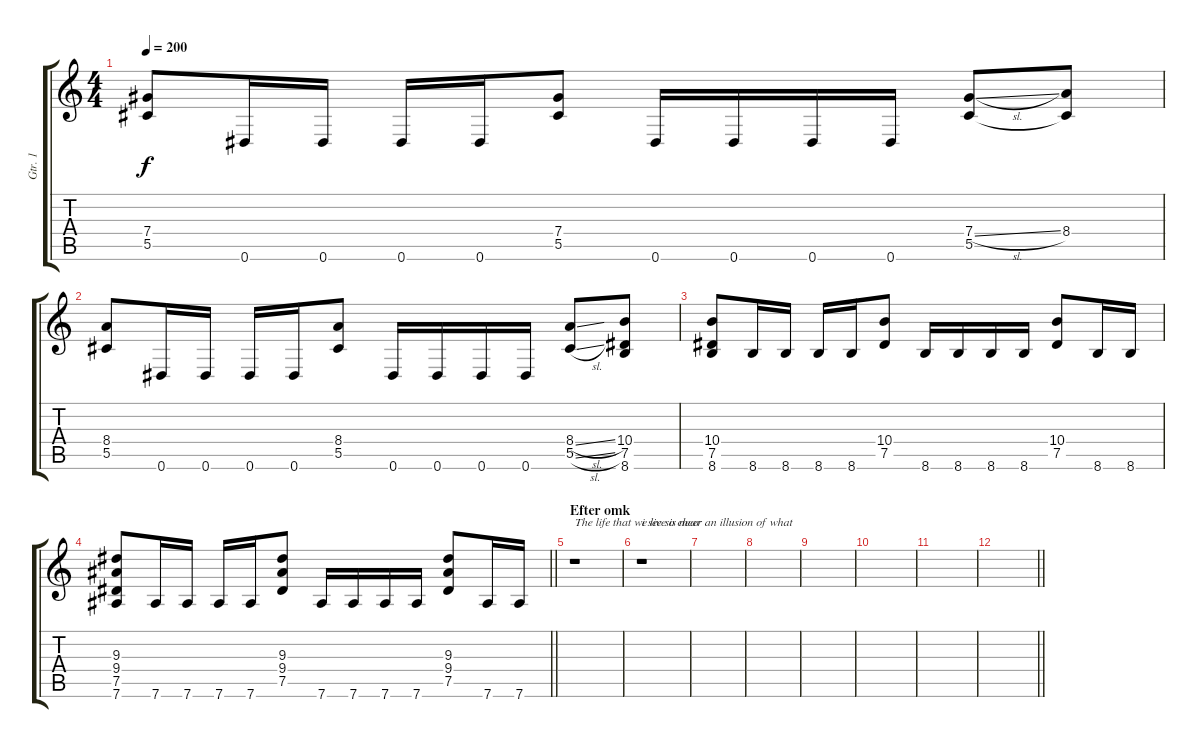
\track ("Gtr. 1" "Gtr. 1") {instrument distortionguitar}
\staff {score tabs}
\tuning (Eb4 Bb3 Gb3 Db3 Ab2 Eb2) {hide}
\ts (4 4)
\tempo 200
\clef g2
\ks c
(7.4 5.5).8{dy f} 0.6.16 0.6.16 0.6.16 0.6.16 (7.4 5.5).8 0.6.16 0.6.16 0.6.16 0.6.16 (7.4{sl} 5.5).8 (8.4 5.5{t}).8 |
(8.4 5.5).8 0.6.16 0.6.16 0.6.16 0.6.16 (8.4 5.5).8 0.6.16 0.6.16 0.6.16 0.6.16 (8.4{sl} 5.5{sl}).8 (10.4 7.5 8.6).8 |
(10.4 7.5 8.6).8 8.6.16 8.6.16 8.6.16 8.6.16 (10.4 7.5).8 8.6.16 8.6.16 8.6.16 8.6.16 (10.4 7.5).8 8.6.16 8.6.16 |
\barLineRight lightlight
(9.3 9.4 7.5 7.6).8 7.6.16 7.6.16 7.6.16 7.6.16 (9.3 9.4 7.5).8 7.6.16 7.6.16 7.6.16 7.6.16 (9.3 9.4 7.5).8 7.6.16 7.6.16 |
\section ("" "Efter omk")
r.1{txt "The life that we live is meer an illusion of what "} |
r.1{txt "i see so clear "} |
|
|
|
|
|
\barLineRight lightlight
